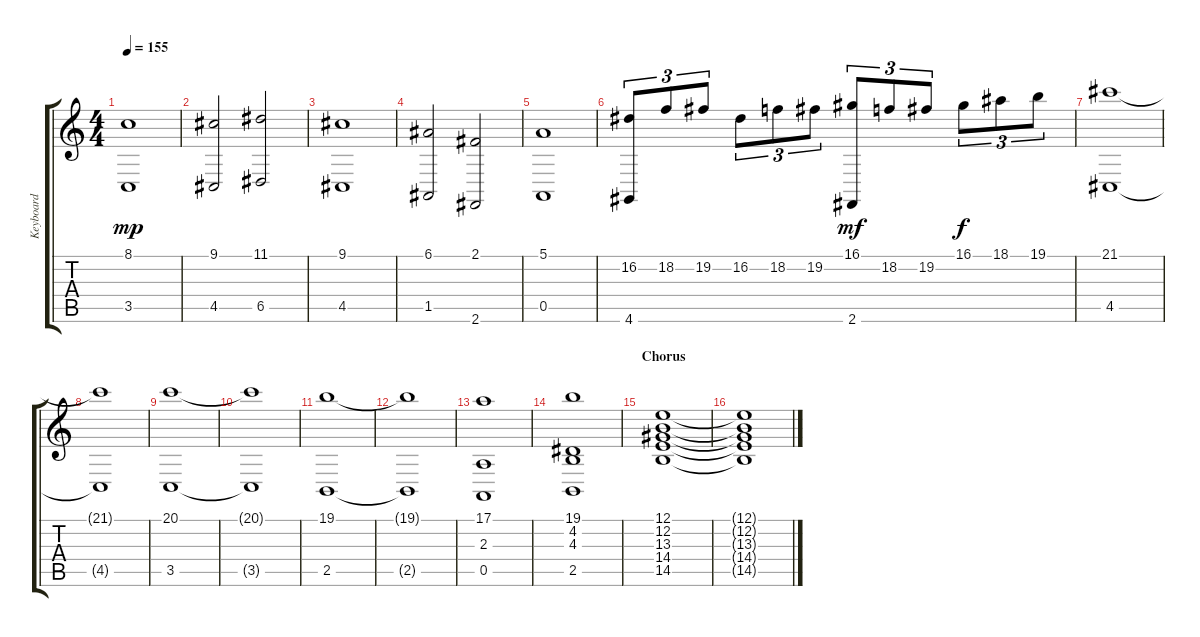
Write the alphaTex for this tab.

\track ("Keyboard" "Keyboard") {instrument stringensemble1}
\staff {score tabs}
\tuning (E4 B3 G3 D3 A2 E2) {hide}
\ts (4 4)
\tempo 155
\clef g2
\ks c
(8.1 3.5).1{dy mp} |
(9.1 4.5).2 (11.1 6.5).2 |
(9.1 4.5).1 |
(6.1 1.5).2 (2.1 2.6).2 |
(5.1 0.5).1 |
(16.2 4.6).8{tu (3 2)} 18.2.8{tu (3 2)} 19.2.8{tu (3 2)} 16.2.8{tu (3 2)} 18.2.8{tu (3 2)} 19.2.8{tu (3 2)} (16.1 2.6).8{tu (3 2) dy mf} 18.2.8{tu (3 2)} 19.2.8{tu (3 2)} 16.1.8{tu (3 2) dy f} 18.1.8{tu (3 2)} 19.1.8{tu (3 2)} |
(21.1 4.5).1 |
(21.1{t} 4.5{t}).1 |
(20.1 3.5).1 |
(20.1{t} 3.5{t}).1 |
(19.1 2.5).1 |
(19.1{t} 2.5{t}).1 |
(17.1 2.3 0.5).1 |
(19.1 4.2 4.3 2.5).1 |
\section ("" "Chorus")
(12.1 12.2 13.3 14.4 14.5).1 |
(12.1{t} 12.2{t} 13.3{t} 14.4{t} 14.5{t}).1
